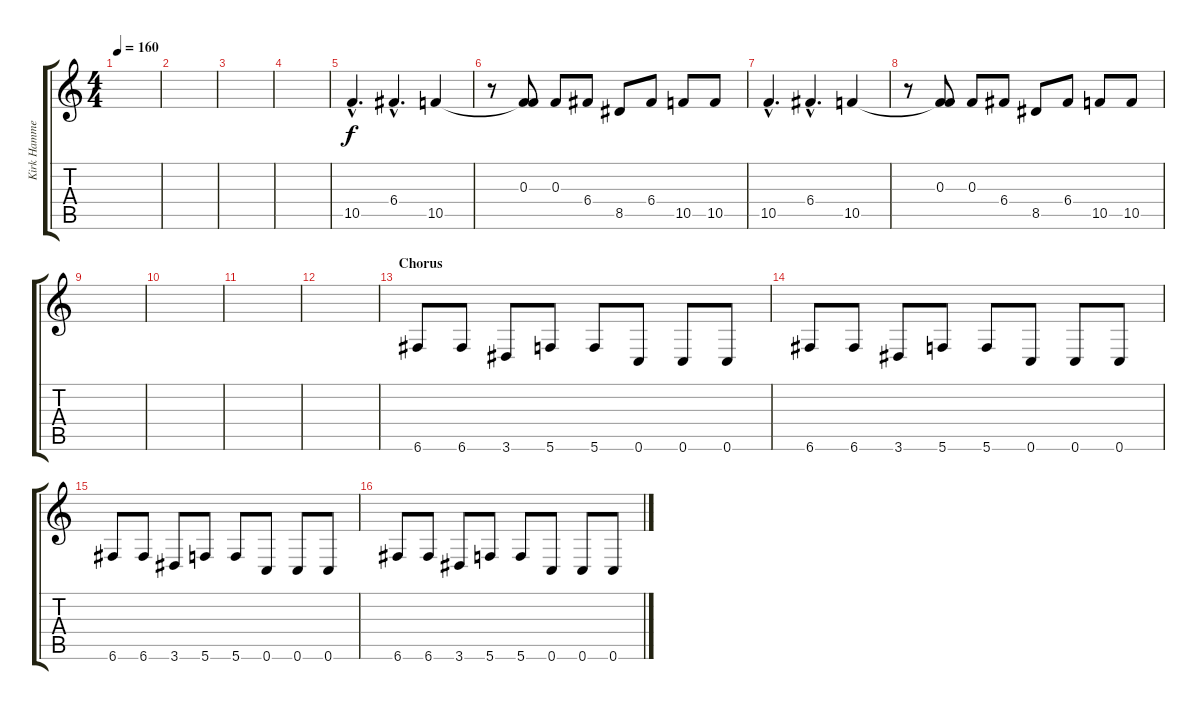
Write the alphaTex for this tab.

\track ("Kirk Hammet" "Kirk Hamme") {instrument overdrivenguitar}
\staff {score tabs}
\tuning (D4 A3 F3 C3 G2 C2) {hide}
\ts (4 4)
\tempo 160
\clef g2
\ks c
|
|
|
|
10.5{hac}.4{d} 6.4{hac}.4{d} 10.5.4 |
r.8 (0.3 10.5{t}).8 0.3.8 6.4.8 8.5.8 6.4.8 10.5.8 10.5.8 |
10.5{hac}.4{d} 6.4{hac}.4{d} 10.5.4 |
r.8 (0.3 10.5{t}).8 0.3.8 6.4.8 8.5.8 6.4.8 10.5.8 10.5.8 |
|
|
|
|
\section ("" "Chorus")
6.6.8{volume 16 instrument overdrivenguitar} 6.6.8 3.6.8 5.6.8 5.6.8 0.6.8 0.6.8 0.6.8 |
6.6.8 6.6.8 3.6.8 5.6.8 5.6.8 0.6.8 0.6.8 0.6.8 |
6.6.8 6.6.8 3.6.8 5.6.8 5.6.8 0.6.8 0.6.8 0.6.8 |
6.6.8 6.6.8 3.6.8 5.6.8 5.6.8 0.6.8 0.6.8 0.6.8
